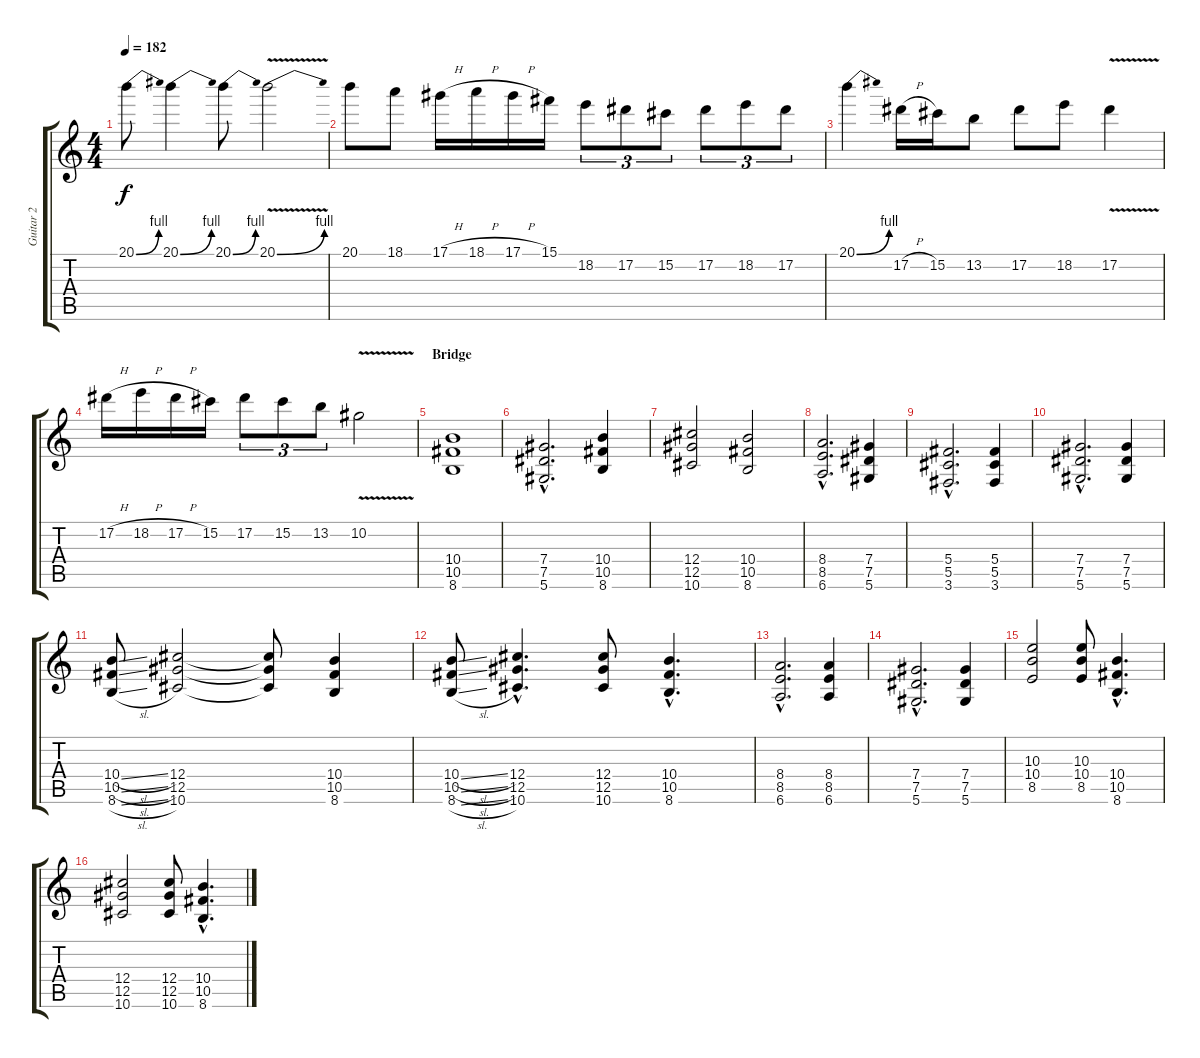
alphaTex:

\track ("Guitar 2" "Guitar 2") {instrument distortionguitar}
\staff {score tabs}
\tuning (Eb4 Bb3 Gb3 Db3 Ab2 Eb2) {hide}
\ts (4 4)
\tempo 182
\clef g2
\ks c
20.1{be (bend 0 0 60 4)}.8{dy f volume 16 balance 10} 20.1{be (bend 0 0 60 4)}.4 20.1{be (bend 0 0 60 4)}.8 20.1{be (bend 0 0 60 4) v}.2 |
20.1.8 18.1.8 17.1{h}.16 18.1{h}.16 17.1{h}.16 15.1.16 18.2.8{tu (3 2)} 17.2.8{tu (3 2)} 15.2.8{tu (3 2)} 17.2.8{tu (3 2)} 18.2.8{tu (3 2)} 17.2.8{tu (3 2)} |
20.1{be (bend 0 0 60 4)}.4 17.2{h}.16 15.2.16 13.2.8 17.2.8 18.2.8 17.2{v}.4 |
17.2{h}.16 18.2{h}.16 17.2{h}.16 15.2.16 17.2.8{tu (3 2)} 15.2.8{tu (3 2)} 13.2.8{tu (3 2)} 10.2{v}.2 |
\section ("" "Bridge")
(10.4 10.5 8.6).1{volume 13 balance 10} |
(7.4{hac} 7.5{hac} 5.6{hac}).2{d} (10.4 10.5 8.6).4 |
(12.4 12.5 10.6).2 (10.4 10.5 8.6).2 |
(8.4{hac} 8.5{hac} 6.6{hac}).2{d} (7.4 7.5 5.6).4 |
(5.4{hac} 5.5{hac} 3.6{hac}).2{d} (5.4 5.5 3.6).4 |
(7.4{hac} 7.5{hac} 5.6{hac}).2{d} (7.4 7.5 5.6).4 |
(10.4{sl} 10.5{sl} 8.6{sl}).8 (12.4 12.5 10.6).2 (12.4{t} 12.5{t} 10.6{t}).8 (10.4 10.5 8.6).4 |
(10.4{sl} 10.5{sl} 8.6{sl}).8 (12.4{hac} 12.5{hac} 10.6{hac}).4{d} (12.4 12.5 10.6).8 (10.4{hac} 10.5{hac} 8.6{hac}).4{d} |
(8.4{hac} 8.5{hac} 6.6{hac}).2{d} (8.4 8.5 6.6).4 |
(7.4{hac} 7.5{hac} 5.6{hac}).2{d} (7.4 7.5 5.6).4 |
(10.3 10.4 8.5).2 (10.3 10.4 8.5).8 (10.4{hac} 10.5{hac} 8.6{hac}).4{d} |
(12.4 12.5 10.6).2 (12.4 12.5 10.6).8 (10.4{hac} 10.5{hac} 8.6{hac}).4{d}
